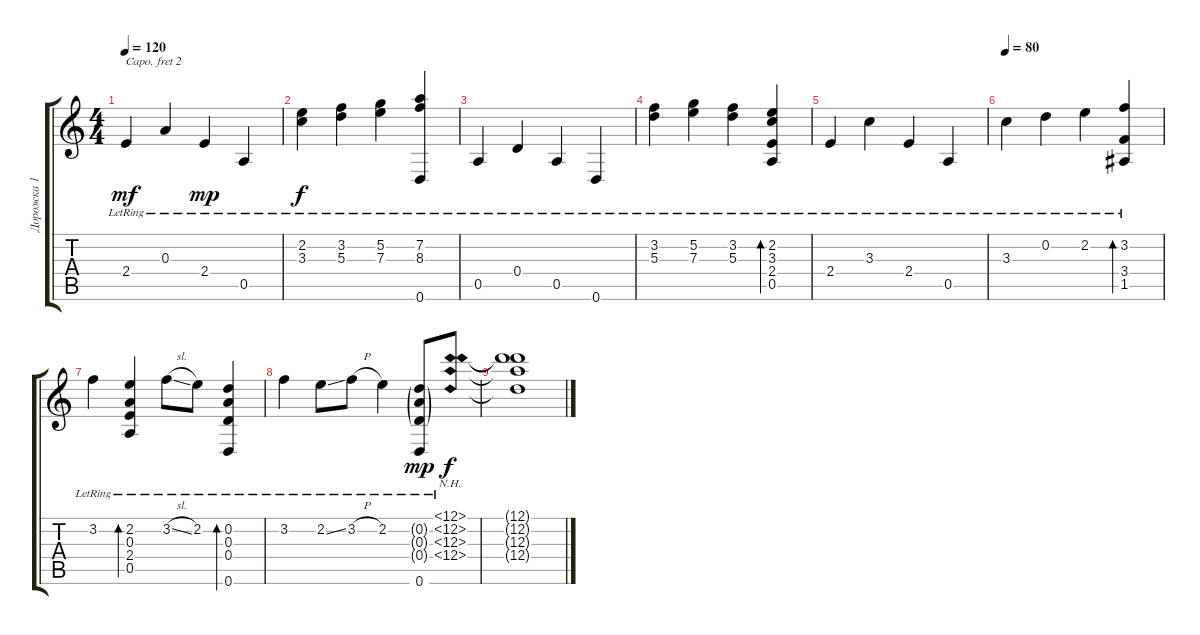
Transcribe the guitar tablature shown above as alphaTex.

\track ("Дорожка 1" "Дорожка 1") {instrument acousticguitarsteel}
\staff {score tabs}
\capo 2
\tuning (C4 C4 G3 C3 G2 C2) {hide}
\ts (4 4)
\tempo 120
\clef g2
\ks c
2.4{lr}.4{dy mf} 0.3{lr}.4 2.4{lr}.4{dy mp} 0.5{lr}.4 |
(2.2{lr} 3.3{lr}).4{dy f} (3.2{lr} 5.3{lr}).4 (5.2{lr} 7.3{lr}).4 (7.2{lr} 8.3{lr} 0.6{lr}).4 |
0.5{lr}.4 0.4{lr}.4 0.5{lr}.4 0.6{lr}.4 |
(3.2{lr} 5.3{lr}).4 (5.2{lr} 7.3{lr}).4 (3.2{lr} 5.3{lr}).4 (2.2{lr} 3.3{lr} 2.4{lr} 0.5{lr}).4{bd 60} |
2.4{lr}.4 3.3{lr}.4 2.4{lr}.4 0.5{lr}.4 |
\tempo 80
3.3{lr}.4 0.2{lr}.4 2.2{lr}.4 (3.2{lr} 3.4{lr} 1.5{lr}).4{bd 60} |
3.2{lr}.4 (2.2{lr} 0.3{lr} 2.4{lr} 0.5{lr}).4{bd 60} 3.2{sl lr}.8 2.2{lr}.8 (0.2{lr} 0.3{lr} 0.4{lr} 0.6{lr}).4{bd 60} |
3.2{lr}.4 2.2{ss lr}.8 3.2{h lr}.8 2.2{lr}.4 (0.2{g lr} 0.3{g lr} 0.4{g lr} 0.6{lr}).8{dy mp} (12.1{nh lr} 12.2{nh lr} 12.3{nh lr} 12.4{nh lr}).8{dy f} |
(12.1{t} 12.2{t} 12.3{t} 12.4{t}).1
